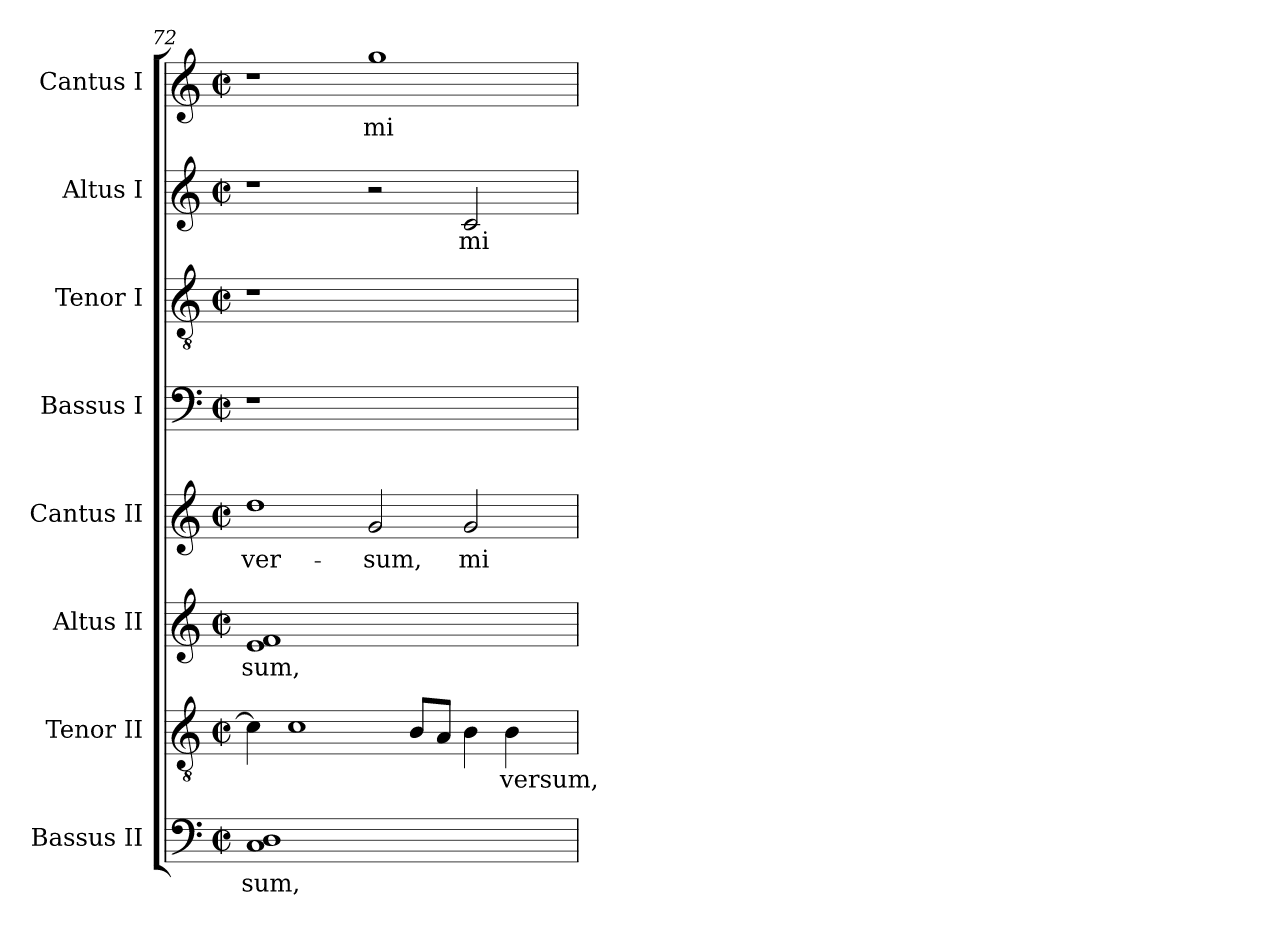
**kern	**text	**kern	**text	**kern	**text	**kern	**text	**kern	**kern	**kern	**text	**kern	**text
*part8	*part8	*part7	*part7	*part6	*part6	*part5	*part5	*part4	*part3	*part2	*part2	*part1	*part1
*staff8	*staff8	*staff7	*staff7	*staff6	*staff6	*staff5	*staff5	*staff4	*staff3	*staff2	*staff2	*staff1	*staff1
*I"Bassus II	*	*I"Tenor II	*	*I"Altus II	*	*I"Cantus II	*	*I"Bassus I	*I"Tenor I	*I"Altus I	*	*I"Cantus I	*
*clefF4	*	*clefGv2	*	*clefG2	*	*clefG2	*	*clefF4	*clefGv2	*clefG2	*	*clefG2	*
*M2/2	*	*M2/2	*	*M2/2	*	*M2/2	*	*M2/2	*M2/2	*M2/2	*	*M2/2	*
*met(c|)	*	*met(c|)	*	*met(c|)	*	*met(c|)	*	*met(c|)	*met(c|)	*met(c|)	*	*met(c|)	*
=72	=72	=72	=72	=72	=72	=72	=72	=72	=72	=72	=72	=72	=72
!	!LO:LY:b:cj	!	!	!	!LO:LY:b:cj	!	!LO:LY:b:cj	!	!	!	!	!	!
1D 1C	-sum,	4c\]	.	1f 1e	sum,	1dd	-ver-	1r	1r	1r	.	1r	.
.	.	1c	.	.	.	.	.	.	.	.	.	.	.
!	!	!	!	!	!	!	!LO:LY:b:cj	!	!	!	!	!	!LO:LY:b:cj
1ryy	.	.	.	1ryy	.	2g/	-sum,	1ryy	1ryy	2r	.	1gg	mi
.	.	8B/L	.	.	.	.	.	.	.	.	.	.	.
.	.	8A/J	.	.	.	.	.	.	.	.	.	.	.
!	!	!	!	!	!	!	!LO:LY:b:cj	!	!	!	!LO:LY:b:cj	!	!
.	.	4B\	.	.	.	2g/	mi-	.	.	2c/	mi	.	.
!	!	!	!LO:LY:b	!	!	!	!	!	!	!	!	!	!
.	.	4B\	-versum,	.	.	.	.	.	.	.	.	.	.
=	=	=	=	=	=	=	=	=	=	=	=	=	=
*-	*-	*-	*-	*-	*-	*-	*-	*-	*-	*-	*-	*-	*-
